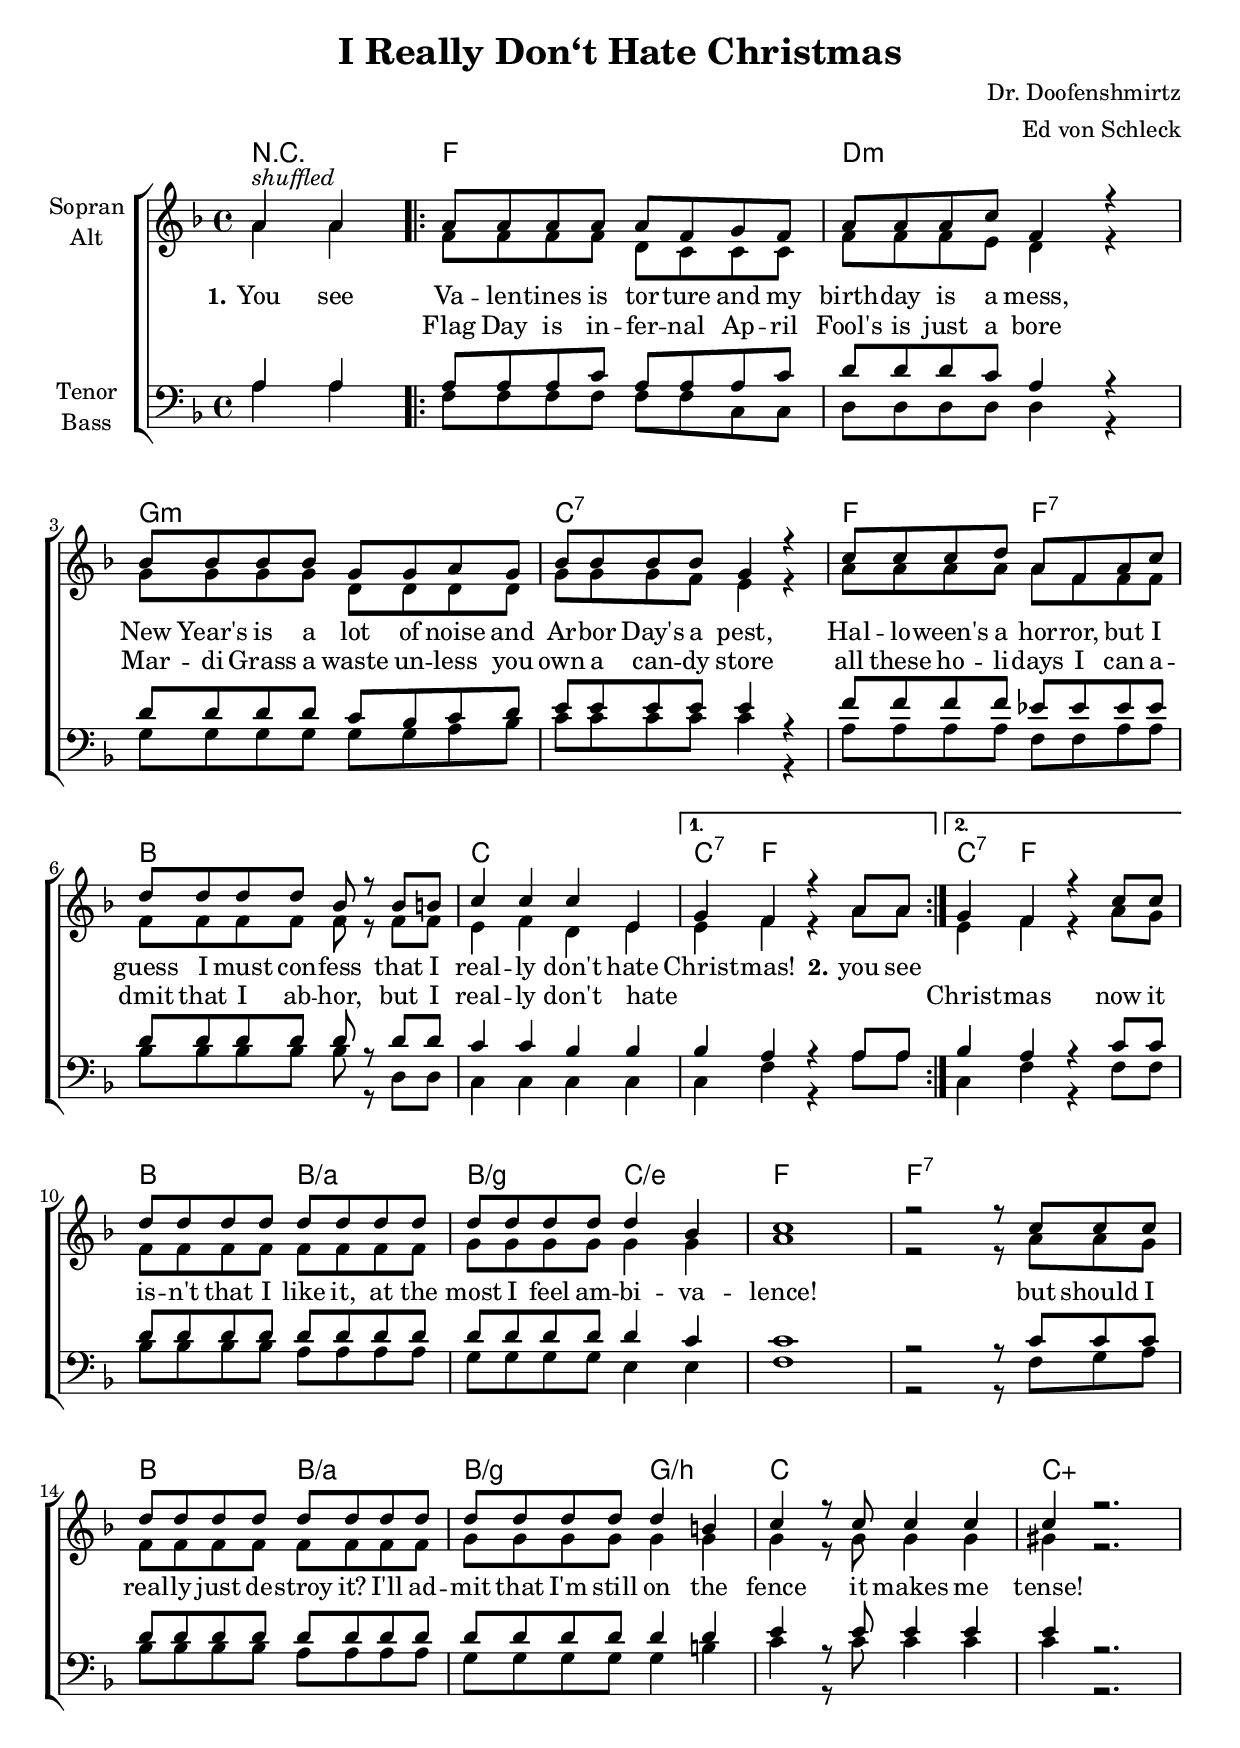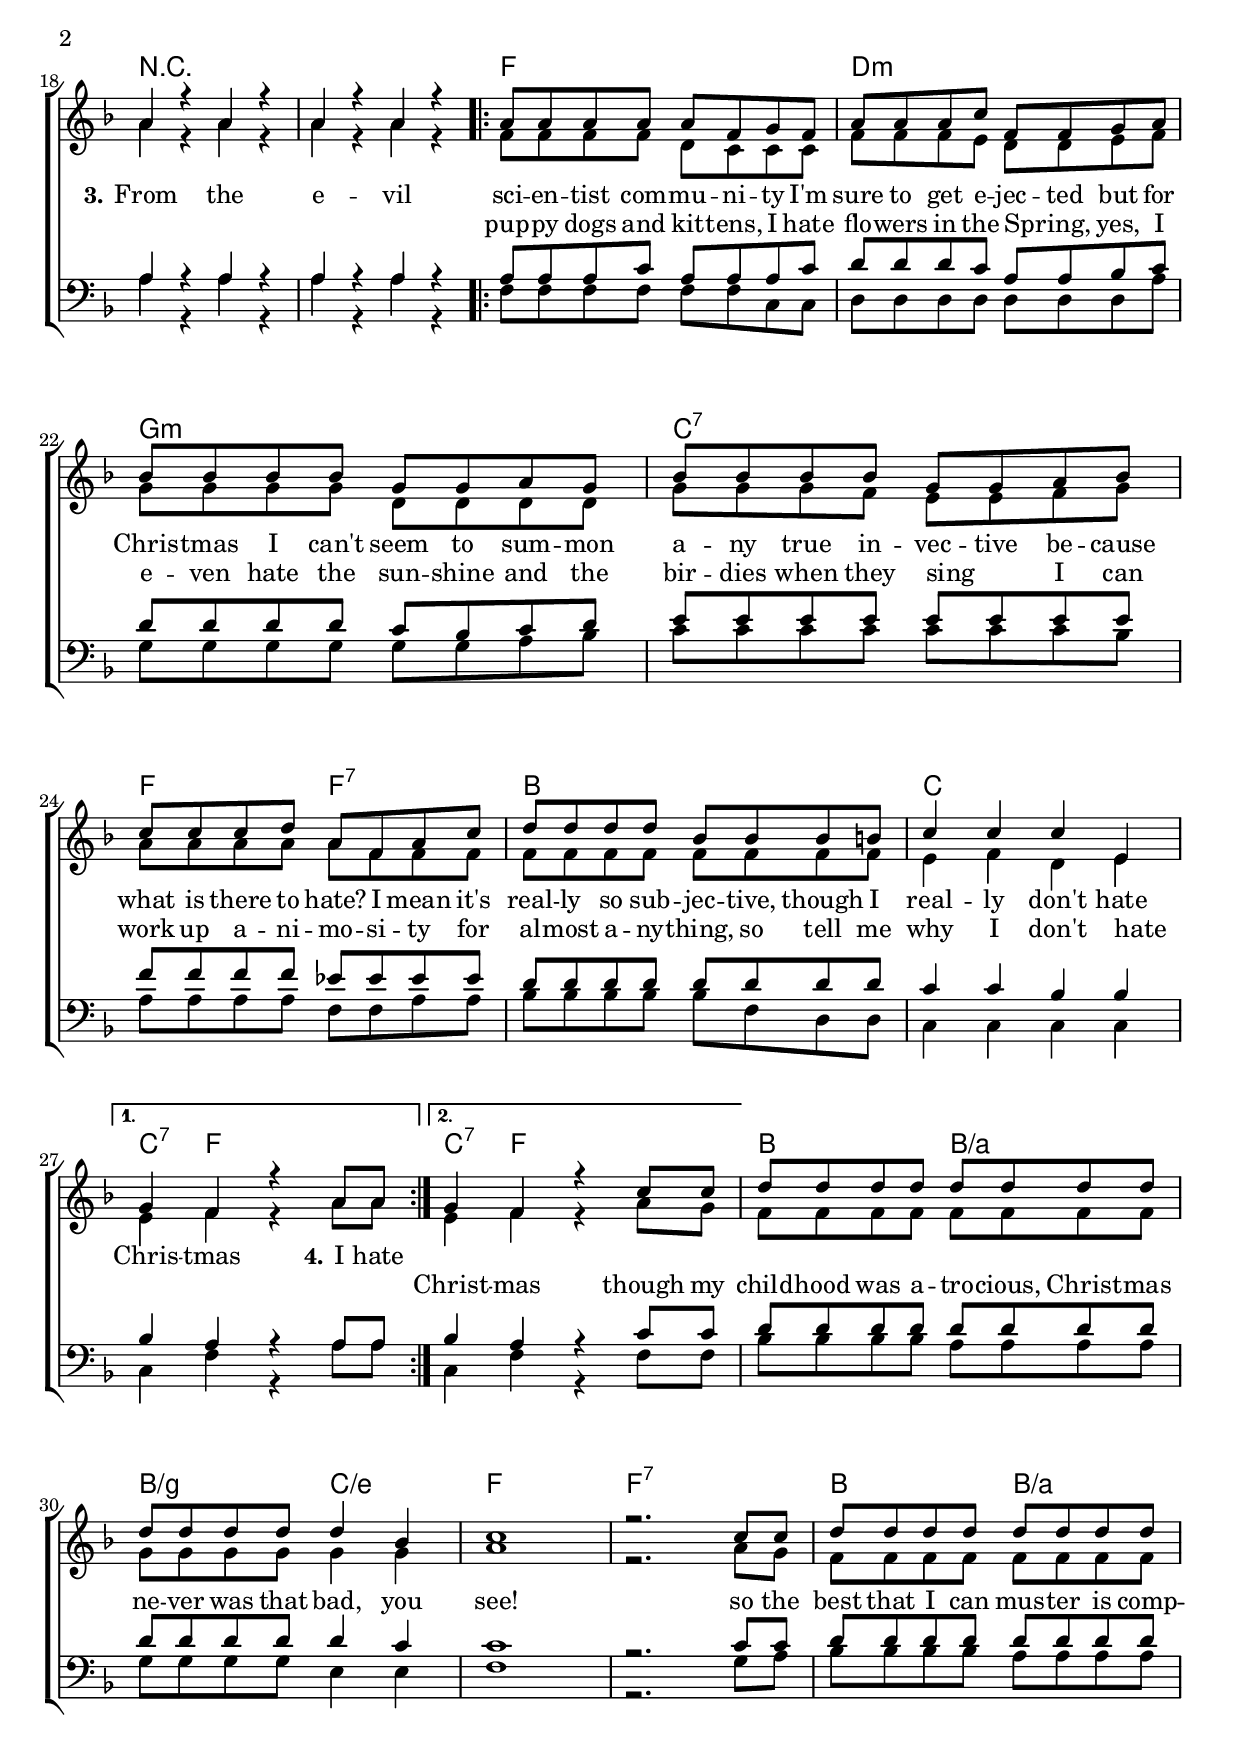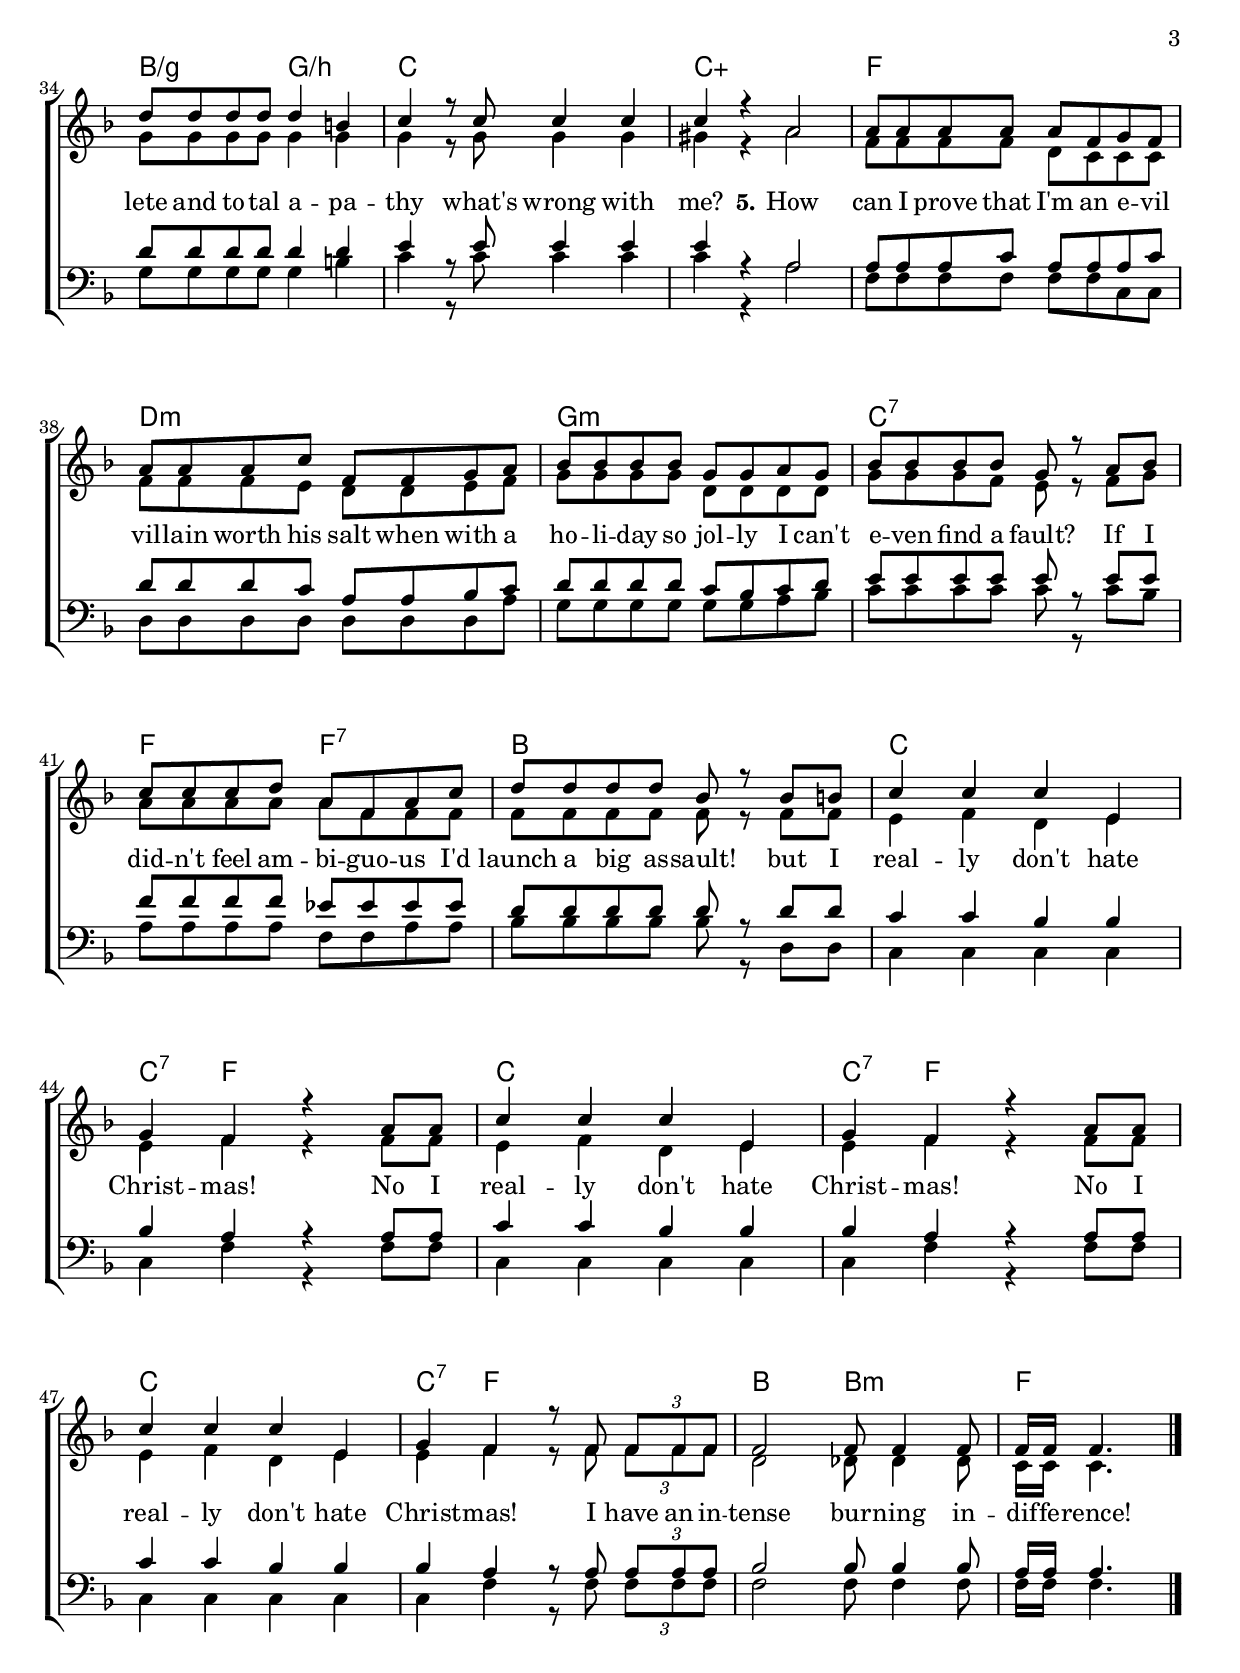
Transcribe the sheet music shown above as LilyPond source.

\version "2.19.49"

\header {
  title = "I Really Don‘t Hate Christmas"
  composer = "Dr. Doofenshmirtz"
  arranger = "Ed von Schleck"
}

global = {
  \key f \major
  \time 4/4
}

chordNames = \chordmode {
  \global
  \germanChords
  \partial 2
  r2
  
  \repeat volta 2 {
  f1 d:m
  g:m c:7
  f2 f:7 bes1
  c 
  } \alternative {
    {
    c4:7 f2.
  } {
    c4:7 f2.
  }
  }
  
  bes2 bes/a bes/g c/e
  f1 f:7
  bes2 bes/a bes/g g/b
  c1 c:aug
  R1*2
  
  \repeat volta 2 {
  f1 d:m
  g:m c:7
  f2 f:7 bes1
  c 
  } \alternative {
    {
    c4:7 f2.
  } {
    c4:7 f2.
  }
  }
  
  bes2 bes/a bes/g c/e
  f1 f:7
  bes2 bes/a bes/g g/b
  c1 c:aug
  
  f1 d:m
  g:m c:7
  f2 f:7 bes1
  c1 c4:7 f2.
  
  c1 c4:7 f2.
  c1 c4:7 f2.
  
  bes2 bes:m
  f2 \bar "|."
}

soprano = \relative c'' {
  \global
  a4^\markup{ \italic shuffled } a
  
  a8 a a a a f g f
  a a a c f,4 r
  bes8 bes bes bes g g a g
  bes bes bes bes g4 r
  
  c8 c c d a f a c
  d d d d bes r bes b
  c4 c c e,
  g f r a8 a

  g4 f r c'8 c
  
  d8 d d d d d d d
  d d d d d4 bes
  c1
  r2 r8 c c c
  
  d d d d d d d d
  d d d d d4 b
  c4 r8 c c4 c
  c r2.
  
  a4 r a r
  a r a r
  
  a8 a a a a f g f
  a a a c f, f g a
  bes8 bes bes bes g g a g
  bes bes bes bes g g a bes
  
  c8 c c d a f a c
  d d d d bes bes bes b
  c4 c c e,
  g f r a8 a

  g4 f r c'8 c
  
  d8 d d d d d d d
  d d d d d4 bes
  c1
  r2. c8 c
  
  d d d d d d d d
  d d d d d4 b
  c4 r8 c c4 c
  c r a2
  
  a8 a a a a f g f
  a a a c f, f g a
  bes8 bes bes bes g g a g
  bes bes bes bes g r a bes
  
  c8 c c d a f a c
  d d d d bes r bes b
  c4 c c e,
  g f r a8 a
  
  c4 c c e,
  g f r a8 a
  c4 c c e,
  g f r8 f \times 2/3 {f f f}
  
  f2 f8 f4 f8
  f16 f f4.
}

alto = \relative c'' {
  \global
  a4 a
  
  f8 f f f d c c c
  f f f e d4 r
  g8 g g g d d d d
  g g g f e4 r
  
  a8 a a a a f f f
  f f f f f r f f
  e4 f d e
  e f r a8 a
  
  e4 f r a8 g
  f8 f f f f f f f
  g g g g g4 g
  a1
  r2 r8 a8 a g
  f8 f f f f f f f
  g g g g g4 g
  g r8 g g4 g
  gis r2.
  
  a4 r a r
  a r a r
  
  f8 f f f d c c c
  f f f e d d e f
  g8 g g g d d d d
  g g g f e e f g
  
  a8 a a a a f f f
  f f f f f f f f
  e4 f d e
  e f r a8 a
  
  e4 f r a8 g
  f8 f f f f f f f
  g g g g g4 g
  
  a1
  r2. a8 g
  f8 f f f f f f f
  g g g g g4 g
  g r8 g g4 g
  gis r a2
  
  f8 f f f d c c c
  f f f e d d e f
  g8 g g g d d d d
  g g g f e r f g
  
  a8 a a a a f f f
  f f f f f r f f
  e4 f d e
  e f r f8 f
  
  e4 f d e
  e f r f8 f
  e4 f d e
  e f r8 f \times 2/3 {f f f}
  d2 des8 des4 des8
  c16 c c4.
}

tenor = \relative c' {
  \global
  a4 a
  
  a8 a a c a a a c
  d d d c a4 r
  d8 d d d c bes c d
  e e e e e4 r
  
  f8 f f f es es es es
  d d d d d r d d
  c4 c bes bes
  bes a r a8 a
  
  bes4 a r c8 c
  d8 d d d d d d d
  d d d d d4 c
  c1
  r2 r8 c c c
  
  d d d d d d d d
  d d d d d4 d
  e r8 e e4 e
  e r2.
  
  a,4 r a r
  a r a r
  
  a8 a a c a a a c
  d d d c a a bes c
  d8 d d d c bes c d
  e e e e e e e e
  
  f8 f f f es es es es
  d d d d d d d d
  c4 c bes bes
  bes a r a8 a
  
  bes4 a r c8 c
  d8 d d d d d d d
  d d d d d4 c
  c1
  r2. c8 c
  
  d d d d d d d d
  d d d d d4 d
  e r8 e e4 e
  e r a,2
  
  a8 a a c a a a c
  d d d c a a bes c
  d8 d d d c bes c d
  e e e e e r e e
  
  f8 f f f es es es es
  d d d d d r d d
  c4 c bes bes
  bes a r a8 a
  
  c4 c bes bes
  bes a r a8 a
  c4 c bes bes
  bes a r8 a \times 2/3 {a a a}
  
  bes2 bes8 bes4 bes8
  a16 a a4.
}

bass = \relative c' {
  \global
  a4 a
  
  f8 f f f f f c c
  d d d d d4 r
  g8 g g g g g a bes
  c c c c c4 r
  
  a8 a a a f f a a
  bes bes bes bes bes r d, d
  c4 c c c
  c f r4 a8 a
  
  c,4 f r4 f8 f
  bes bes bes bes a a a a
  g g g g e4 e
  f1
  r2 r8 f8 g a
  
  bes bes bes bes a a a a
  g g g g g4 b
  c r8 c c4 c
  c r2.
  
  a4 r a r
  a r a r
  
  f8 f f f f f c c
  d d d d d d d a'
  g8 g g g g g a bes
  c c c c c c c bes
  
  a8 a a a f f a a
  bes bes bes bes bes f d d
  c4 c c c
  c f r4 a8 a
  
  c,4 f r4 f8 f
  bes bes bes bes a a a a
  g g g g e4 e
  f1
  r2. g8 a
  
  bes bes bes bes a a a a
  g g g g g4 b
  c r8 c c4 c
  c r a2
  
  f8 f f f f f c c
  d d d d d d d a'
  g8 g g g g g a bes
  c c c c c r c bes
  
  a8 a a a f f a a
  bes bes bes bes bes r d, d
  c4 c c c
  c f r4 f8 f
  
  c4 c c c
  c f r4 f8 f
  c4 c c c
  c f r8 f \times 2/3 {f f f}
  
  f2 f8 f4 f8
  f16 f f4.
}

verseOne = \lyricmode {
  \set stanza = "1."
  You see Va -- len -- tines is tor -- ture
  and my birth -- day is a mess,
  New Year's is a lot of noise
  and Ar -- bor Day's a pest,
  Hal -- lo -- ween's a hor -- ror,
  but I guess I must con -- fess
  that I real -- ly don't hate Christ -- mas!

  \set stanza = "2." you see 
  
  
}

verseTwoThree = \lyricmode {
  _ _
    

  Flag Day is in -- fer -- nal
  Ap -- ril Fool's is just a bore
  Mar -- di Grass a waste
  un -- less you own a can -- dy store
  all these ho -- li -- days
  I can a -- dmit that I ab -- hor,
  but I real -- ly don't hate _ _
  
  _ _ Christ -- mas now it is -- n't that I like it,
  at the most I feel am -- bi -- va -- lence!
  but should I real -- ly just de -- stroy it?
  I'll ad -- mit that I'm still on the fence
  it makes me tense! 
  
  \set stanza = "3."

  From the e -- vil sci -- en -- tist com -- mu -- ni -- ty
  I'm sure to get e -- jec -- ted
  but for Chris -- tmas I can't seem to sum -- mon
  a -- ny true in -- vec -- tive
  be -- cause what is there to hate?
  I mean it's real -- ly so sub -- jec -- tive,
  though I real -- ly don't hate Chris -- tmas
  
  \set stanza = "4." I hate
}

verseFour = \lyricmode {
  _ _ _ _ _ _ _ _ _ _ _ _ _ _ _ _ _ _ _
  _ _ _ _ _ _ _ _ _ _ _ _ _ _ _ _ _ _ _
  _ _ _ _ _ _ _ _ _ _ _ _ _ _ _ _ _ _ _
  _ _ _ _ _ _ _ _ _ _ _ _ _ _ _ _ _ _ _
  _ _ _ _ _ _ _ _ _ _ _ _ _ _ _ _ _ _ _ _

  pup -- py dogs and kit -- tens,
  I hate flo -- wers in the Spring, _
  yes, I e -- ven hate the sun -- shine
  and the bir -- dies when they sing _
  I can work up a -- ni -- mo -- si -- ty for al -- most a -- ny -- thing, so
  tell me why I don't hate _ _ _ _ Christ -- mas
  
  though my child -- hood was a -- tro -- cious,
  Christ -- mas ne -- ver was that bad, you see!
  so the best that I can mus -- ter
  is comp -- lete and to -- tal a -- pa -- thy
  what's wrong with me?
  
  \set stanza = "5."
  
  How can I prove that I'm
  an e -- vil vil -- lain worth his salt
  when with a ho -- li -- day so jol -- ly
  I can't e -- ven find a fault?
  If I did -- n't feel am -- bi -- guo -- us
  I'd launch a big as -- sault!
  but I real -- ly don't hate Christ -- mas!
  No I real -- ly don't hate Christ -- mas!
  No I real -- ly don't hate Christ -- mas!
  
  I have an in -- tense bur -- ning in -- dif -- fe -- rence!
}

chordsPart = \new ChordNames \chordNames

choirPart = \new ChoirStaff <<
  \new Staff \with {
    instrumentName = \markup \center-column { "Sopran" "Alt" }
  } <<
    \new Voice = "soprano" { \voiceOne \soprano }
    \new Voice = "alto" { \voiceTwo \alto }
  >>
  \new Lyrics \with {
    \override VerticalAxisGroup #'staff-affinity = #CENTER
  } \lyricsto "soprano" \verseOne
  \new Lyrics \with {
    \override VerticalAxisGroup #'staff-affinity = #CENTER
  } \lyricsto "soprano" \verseTwoThree
  \new Lyrics \with {
    \override VerticalAxisGroup #'staff-affinity = #CENTER
  } \lyricsto "soprano" \verseFour
  \new Staff \with {
    instrumentName = \markup \center-column { "Tenor" "Bass" }
  } <<
    \clef bass
    \new Voice = "tenor" { \voiceOne \tenor }
    \new Voice = "bass" { \voiceTwo \bass }
  >>
>>

\score {
  <<
    \chordsPart
    \choirPart
  >>
  \layout { }
  \midi {
    \tempo 4=100
  }
}
